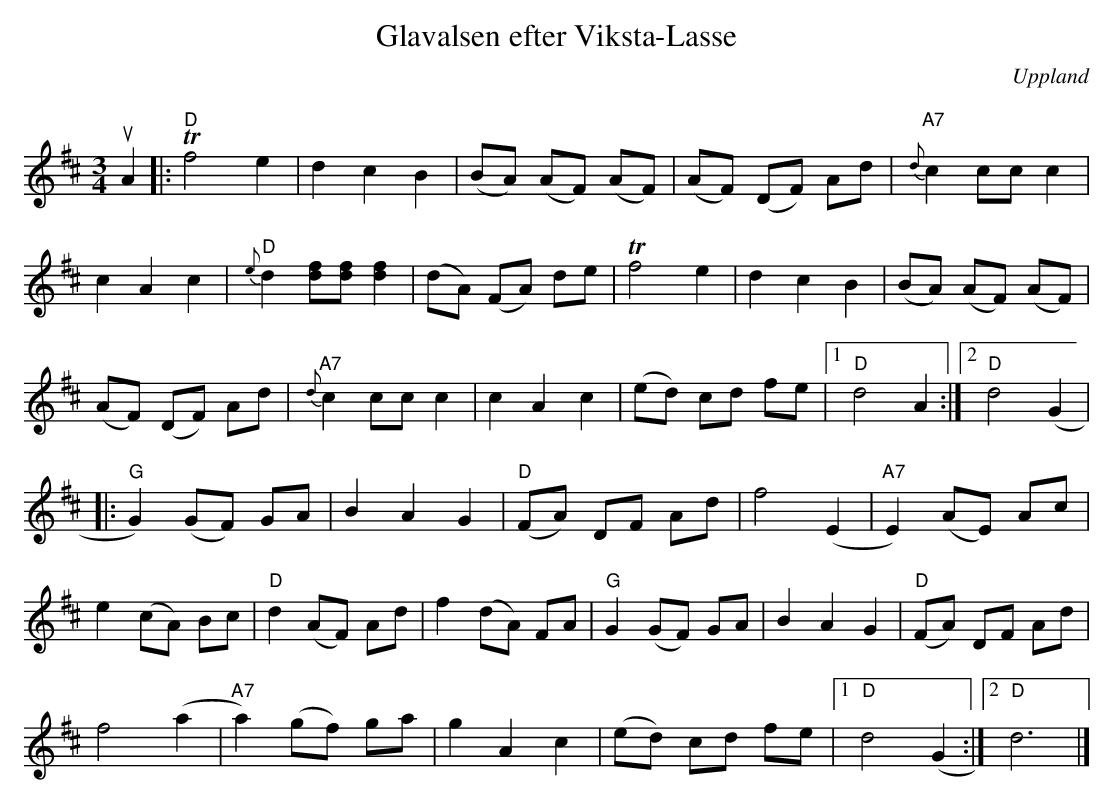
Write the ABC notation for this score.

X:1
T:Glavalsen efter Viksta-Lasse
O:Uppland
Q:160
L:1/8
M:3/4
K:D
uA2 |: "D" !trill! f4 e2 | d2 c2 B2 | (BA) (AF) (AF) | (AF) (DF) Ad | "A7" {d}c2 cc c2 |
c2 A2 c2 | "D" {e}d2 [fd][fd] [fd]2 | (dA) (FA) de | !trill! f4 e2 | d2 c2 B2 | (BA) (AF) (AF) |
(AF) (DF) Ad | "A7" {d}c2 cc c2 | c2 A2 c2 | (ed) cd fe |1 "D" d4 A2 :|2 "D" d4 (G2 |
|: "G" G2) (GF) GA | B2 A2 G2 | "D" (FA) DF Ad | f4 (E2 | "A7" E2) (AE) Ac |
e2 (cA) Bc | "D" d2 (AF) Ad | f2 (dA) FA | "G" G2 (GF) GA | B2 A2 G2 | "D" (FA) DF Ad |
f4 (a2 | "A7" a2) (gf) ga | g2 A2 c2 | (ed) cd fe |1 "D" d4 (G2 :|2 "D" d6 |]
